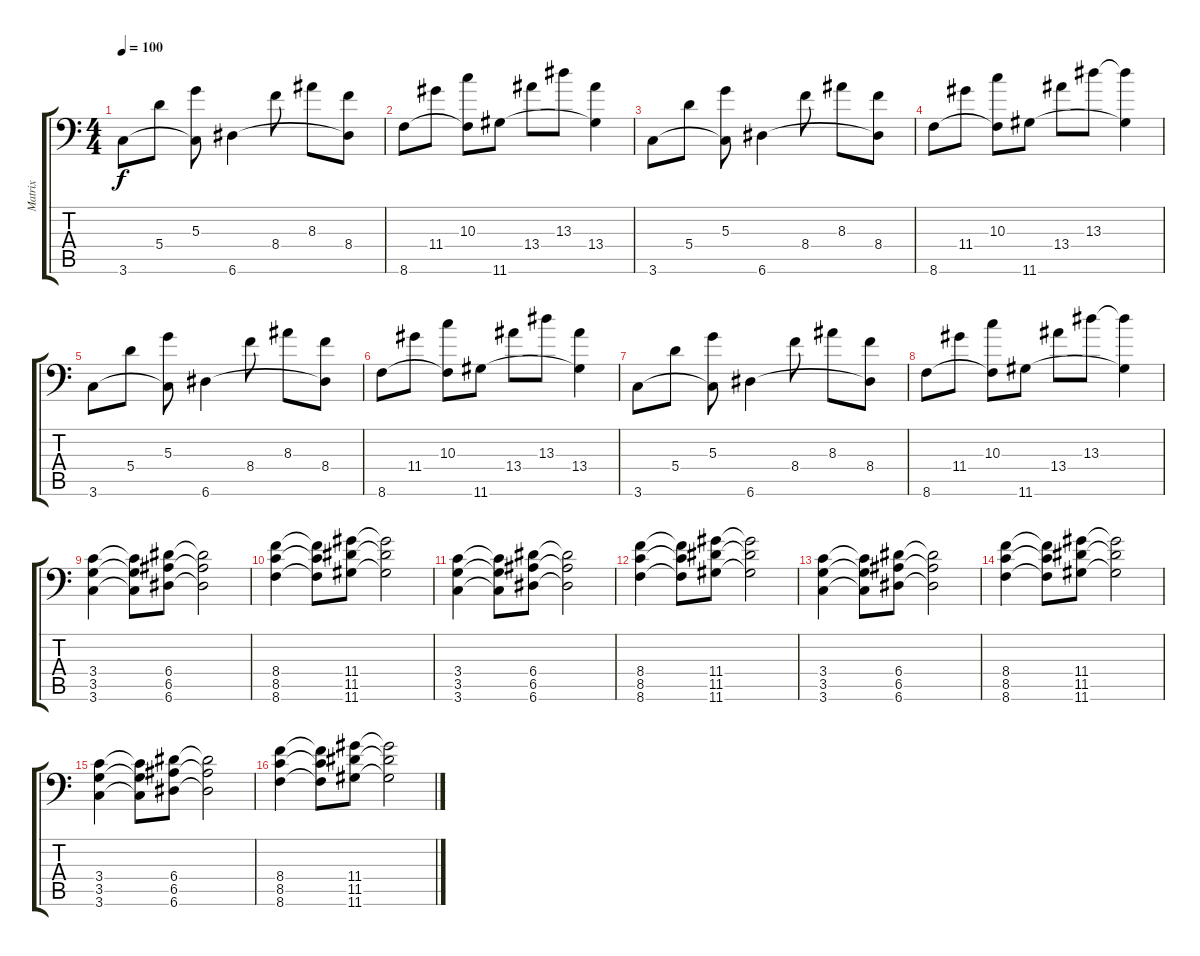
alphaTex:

\track ("Matrix" "Matrix") {instrument electricguitarclean}
\staff {score tabs}
\tuning (B3 Gb3 D3 A2 E2 A1) {hide}
\ts (4 4)
\tempo 100
\clef f4
\ks c
3.6.8{dy f instrument electricguitarclean} 5.4.8 (5.3 3.6{t}).8 6.6.4 8.4.8 8.3.8 (8.4 6.6{t}).8 |
8.6.8 11.4.8 (10.3 8.6{t}).8 11.6.8 13.4.8 13.3.8 (13.4 11.6{t}).4 |
3.6.8 5.4.8 (5.3 3.6{t}).8 6.6.4 8.4.8 8.3.8 (8.4 6.6{t}).8 |
8.6.8 11.4.8 (10.3 8.6{t}).8 11.6.8 13.4.8 13.3.8 (13.3{t} 11.6{t}).4 |
3.6.8 5.4.8 (5.3 3.6{t}).8 6.6.4 8.4.8 8.3.8 (8.4 6.6{t}).8 |
8.6.8 11.4.8 (10.3 8.6{t}).8 11.6.8 13.4.8 13.3.8 (13.4 11.6{t}).4 |
3.6.8 5.4.8 (5.3 3.6{t}).8 6.6.4 8.4.8 8.3.8 (8.4 6.6{t}).8 |
8.6.8 11.4.8 (10.3 8.6{t}).8 11.6.8 13.4.8 13.3.8 (13.3{t} 11.6{t}).4 |
(3.4 3.5 3.6).4 (3.4{t} 3.5{t} 3.6{t}).8 (6.4 6.5 6.6).8 (6.4{t} 6.5{t} 6.6{t}).2 |
(8.4 8.5 8.6).4 (8.4{t} 8.5{t} 8.6{t}).8 (11.4 11.5 11.6).8 (11.4{t} 11.5{t} 11.6{t}).2 |
(3.4 3.5 3.6).4 (3.4{t} 3.5{t} 3.6{t}).8 (6.4 6.5 6.6).8 (6.4{t} 6.5{t} 6.6{t}).2 |
(8.4 8.5 8.6).4 (8.4{t} 8.5{t} 8.6{t}).8 (11.4 11.5 11.6).8 (11.4{t} 11.5{t} 11.6{t}).2 |
(3.4 3.5 3.6).4 (3.4{t} 3.5{t} 3.6{t}).8 (6.4 6.5 6.6).8 (6.4{t} 6.5{t} 6.6{t}).2 |
(8.4 8.5 8.6).4 (8.4{t} 8.5{t} 8.6{t}).8 (11.4 11.5 11.6).8 (11.4{t} 11.5{t} 11.6{t}).2 |
(3.4 3.5 3.6).4 (3.4{t} 3.5{t} 3.6{t}).8 (6.4 6.5 6.6).8 (6.4{t} 6.5{t} 6.6{t}).2 |
(8.4 8.5 8.6).4 (8.4{t} 8.5{t} 8.6{t}).8 (11.4 11.5 11.6).8 (11.4{t} 11.5{t} 11.6{t}).2
